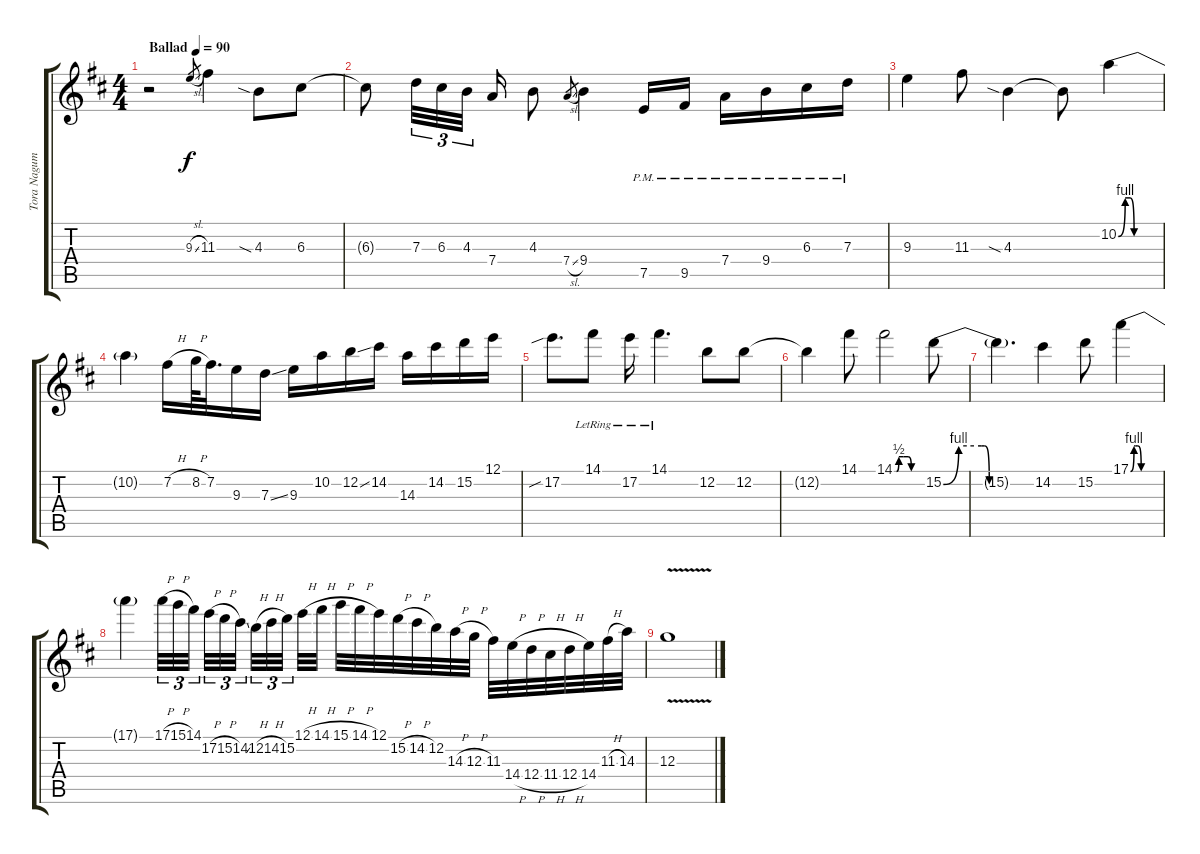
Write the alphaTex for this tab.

\track ("Tora Nagum" "Tora Nagum") {instrument distortionguitar}
\staff {score tabs}
\tuning (E4 B3 G3 D3 A2 E2) {hide}
\ts (4 4)
\tempo (90 "Ballad")
\clef g2
\ks bminor
r.2{dy f instrument distortionguitar} 9.3{sl}.8{gr} 11.3.4 4.3{sia}.8 6.3.8 |
6.3{t}.8 7.3.32{tu (3 2)} 6.3.32{tu (3 2)} 4.3.32{tu (3 2) beam splitsecondary} 7.4.16 4.3.8 7.4{sl}.8{gr} 9.4.4 7.5{pm}.16 9.5{pm}.16 7.4{pm}.16 9.4{pm}.16 6.3{pm}.16 7.3{pm}.16 |
9.3.4 11.3.8 4.3{sia}.4 4.3{t}.8 10.2{be (custom 0 0 10 4 17 4 23 0 30 0 46 0 60 0)}.4 |
10.2{t}.4 7.2{h}.16 8.2{h}.64 7.2.32{d} 9.3.16 7.3{ss}.16 9.3.16 10.2.16 12.2{ss}.16 14.2.16 14.3.16 14.2.16 15.2.16 12.1.16 |
17.2{sib}.8{d} 14.1{lr}.8 17.2{lr}.16 14.1{lr}.4{d} 12.2.8 12.2.8 |
12.2{t}.4 14.1.8 14.1{be (custom 0 0 5 0 10 2 20 2 30 2 37 0 45 0 53 0 60 0)}.2 15.2{be (custom 0 0 10 4 20 4 25 4 27 4 30 0 60 0)}.8 |
15.2{t}.4{d} 14.2.4 15.2.8 17.1{be (custom 0 0 7 4 10 4 15 4 22 0 26 0 32 0 60 0)}.4 |
17.1{t}.4 17.1{h}.32{tu (3 2)} 15.1{h}.32{tu (3 2)} 14.1.32{tu (3 2) beam splitsecondary} 17.2{h}.32{tu (3 2)} 15.2{h}.32{tu (3 2)} 14.2{ss}.32{tu (3 2) beam splitsecondary} 12.2{h}.32{tu (3 2)} 14.2{h}.32{tu (3 2)} 15.2.32{tu (3 2) beam splitsecondary} 12.1{h}.32 14.1{h}.32 15.1{h}.32 14.1{h}.32 12.1.32 15.2{h}.32 14.2{h}.32 12.2.32 14.3{h}.32 12.3{h}.32 11.3.32 14.4{h}.32 12.4{h}.32 11.4{h}.32 12.4{h}.32 14.4.32 11.3{h}.32 14.3.32 |
12.3{v}.1
